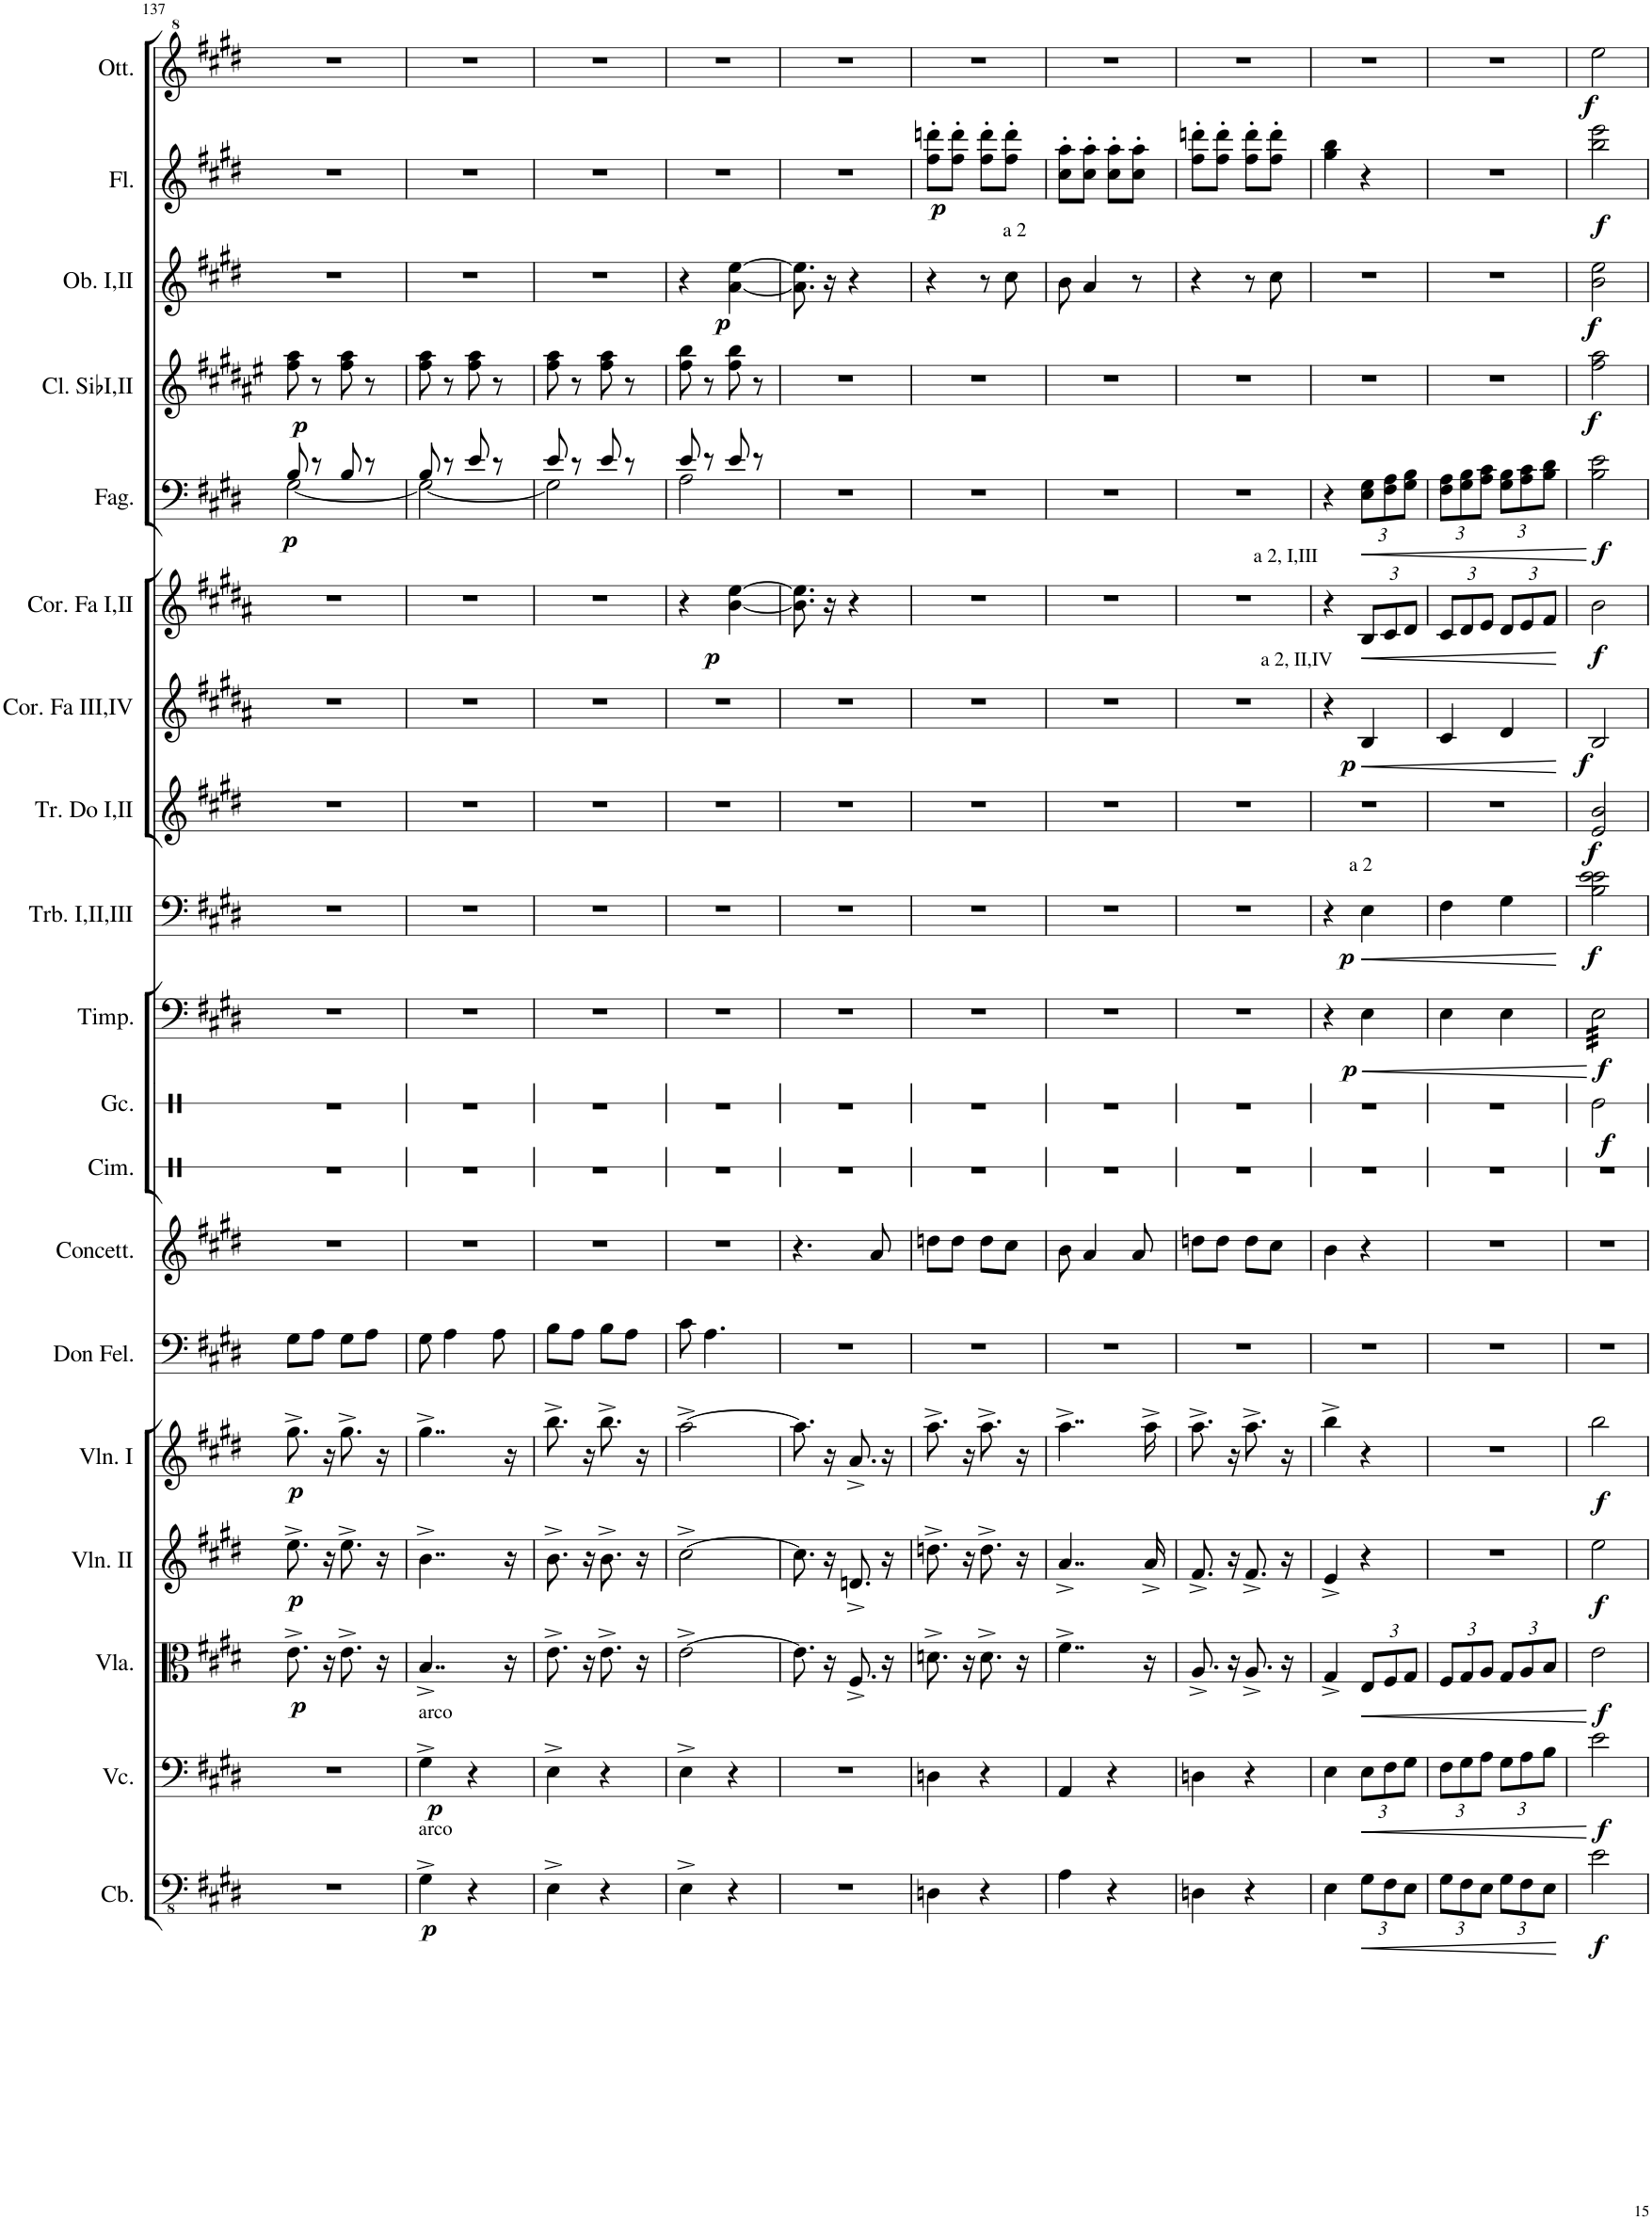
**kern	**dynam	**kern	**dynam	**kern	**dynam	**kern	**dynam	**kern	**dynam	**kern	**kern	**kern	**kern	**dynam	**kern	**dynam	**kern	**dynam	**kern	**dynam	**kern	**dynam	**kern	**dynam	**kern	**dynam	**kern	**dynam	**kern	**dynam	**kern	**dynam	**kern	**dynam
*part19	*part19	*part18	*part18	*part17	*part17	*part16	*part16	*part15	*part15	*part14	*part13	*part12	*part11	*part11	*part10	*part10	*part9	*part9	*part8	*part8	*part7	*part7	*part6	*part6	*part5	*part5	*part4	*part4	*part3	*part3	*part2	*part2	*part1	*part1
*staff19	*staff19	*staff18	*staff18	*staff17	*staff17	*staff16	*staff16	*staff15	*staff15	*staff14	*staff13	*staff12	*staff11	*staff11	*staff10	*staff10	*staff9	*staff9	*staff8	*staff8	*staff7	*staff7	*staff6	*staff6	*staff5	*staff5	*staff4	*staff4	*staff3	*staff3	*staff2	*staff2	*staff1	*staff1
*I"Contrabbasso	*	*I"Violoncello	*	*I"Viola	*	*I"Violino II	*	*I"Violino I	*	*I"Don Felice	*I"Concettina	*I"Cimbali	*I"Grancassa	*	*I"Timpani	*	*I"Trombone I,II,III	*	*I"Tromba in Do I,II	*	*I"Corno in Fa III,IV	*	*I"Corno in Fa I,II	*	*I"Fagotto I,II	*	*I"Clarinetto in Sib I,II	*	*I"Oboe I,II	*	*I"Flauto	*	*I"Ottavino	*
*I'Cb.	*	*I'Vc.	*	*I'Vla.	*	*I'Vln. II	*	*I'Vln. I	*	*I'Don Fel.	*I'Concett.	*I'Cim.	*I'Gc.	*	*I'Timp.	*	*I'Trb. I,II,III	*	*I'Tr. Do I,II	*	*I'Cor. Fa III,IV	*	*I'Cor. Fa I,II	*	*I'Fag.	*	*I'Cl. SibI,II	*	*I'Ob. I,II	*	*I'Fl.	*	*I'Ott.	*
!!LO:PB:g=z
*clefFv4	*	*clefF4	*	*clefC3	*	*clefG2	*	*clefG2	*	*clefF4	*clefG2	*clefX	*clefX	*	*clefF4	*	*clefF4	*	*clefG2	*	*clefG2	*	*clefG2	*	*clefF4	*	*clefG2	*	*clefG2	*	*clefG2	*	*clefG^2	*
*	*	*	*	*	*	*	*	*	*	*	*	*	*	*	*	*	*	*	*	*	*Trd4c7	*	*Trd4c7	*	*	*	*Trd1c2	*	*	*	*	*	*Trd-7c-12	*
*k[f#c#g#d#]	*	*k[f#c#g#d#]	*	*k[f#c#g#d#]	*	*k[f#c#g#d#]	*	*k[f#c#g#d#]	*	*k[f#c#g#d#]	*k[f#c#g#d#]	*k[]	*k[]	*	*k[f#c#g#d#]	*	*k[f#c#g#d#]	*	*k[f#c#g#d#]	*	*k[f#c#g#d#a#]	*	*k[f#c#g#d#a#]	*	*k[f#c#g#d#]	*	*k[f#c#g#d#a#e#]	*	*k[f#c#g#d#]	*	*k[f#c#g#d#]	*	*k[f#c#g#d#]	*
*M2/4	*	*M2/4	*	*M2/4	*	*M2/4	*	*M2/4	*	*M2/4	*M2/4	*M2/4	*M2/4	*	*M2/4	*	*M2/4	*	*M2/4	*	*M2/4	*	*M2/4	*	*M2/4	*	*M2/4	*	*M2/4	*	*M2/4	*	*M2/4	*
=137	=137	=137	=137	=137	=137	=137	=137	=137	=137	=137	=137	=137	=137	=137	=137	=137	=137	=137	=137	=137	=137	=137	=137	=137	=137	=137	=137	=137	=137	=137	=137	=137	=137	=137
*	*	*	*	*	*	*	*	*	*	*	*	*	*	*	*	*	*	*	*	*	*	*	*	*	*^	*	*	*	*	*	*	*	*	*
!	!	!	!	!	!LO:DY:b	!	!LO:DY:b	!	!LO:DY:b	!	!	!	!	!	!	!	!	!	!	!	!	!	!	!	!	!	!LO:DY:b	!	!LO:DY:b	!	!	!	!	!	!
2r	.	2r	.	8.e^\	p	8.ee^\	p	8.gg#^\	p	8G#\L	2r	2r	2r	.	2r	.	2r	.	2r	.	2r	.	2r	.	8B/	[2G#\	p	8ff#\ 8aa#\	p	2r	.	2r	.	2r	.
.	.	.	.	.	.	.	.	.	.	8A\J	.	.	.	.	.	.	.	.	.	.	.	.	.	.	8r	.	.	8r	.	.	.	.	.	.	.
.	.	.	.	16r	.	16r	.	16r	.	.	.	.	.	.	.	.	.	.	.	.	.	.	.	.	.	.	.	.	.	.	.	.	.	.	.
.	.	.	.	8.e^\	.	8.ee^\	.	8.gg#^\	.	8G#\L	.	.	.	.	.	.	.	.	.	.	.	.	.	.	8B/	.	.	8ff#\ 8aa#\	.	.	.	.	.	.	.
.	.	.	.	.	.	.	.	.	.	8A\J	.	.	.	.	.	.	.	.	.	.	.	.	.	.	8r	.	.	8r	.	.	.	.	.	.	.
.	.	.	.	16r	.	16r	.	16r	.	.	.	.	.	.	.	.	.	.	.	.	.	.	.	.	.	.	.	.	.	.	.	.	.	.	.
=138	=138	=138	=138	=138	=138	=138	=138	=138	=138	=138	=138	=138	=138	=138	=138	=138	=138	=138	=138	=138	=138	=138	=138	=138	=138	=138	=138	=138	=138	=138	=138	=138	=138	=138	=138
!	!	!LO:TX:a:t=arco	!	!	!	!	!	!	!	!	!	!	!	!	!	!	!	!	!	!	!	!	!	!	!	!	!	!	!	!	!	!	!	!	!
!LO:TX:a:t=arco	!	!	!	!	!	!	!	!	!	!	!	!	!	!	!	!	!	!	!	!	!	!	!	!	!	!	!	!	!	!	!	!	!	!	!
!	!LO:DY:b	!	!LO:DY:b	!	!	!	!	!	!	!	!	!	!	!	!	!	!	!	!	!	!	!	!	!	!	!	!	!	!	!	!	!	!	!	!
4GG#^\	p	4G#^\	p	4..B^/	.	4..b^\	.	4..gg#^\	.	8G#\	2r	2r	2r	.	2r	.	2r	.	2r	.	2r	.	2r	.	8B/	2G#\_	.	8ff#\ 8aa#\	.	2r	.	2r	.	2r	.
.	.	.	.	.	.	.	.	.	.	4A\	.	.	.	.	.	.	.	.	.	.	.	.	.	.	8r	.	.	8r	.	.	.	.	.	.	.
4r	.	4r	.	.	.	.	.	.	.	.	.	.	.	.	.	.	.	.	.	.	.	.	.	.	8e/	.	.	8ff#\ 8aa#\	.	.	.	.	.	.	.
.	.	.	.	.	.	.	.	.	.	8A\	.	.	.	.	.	.	.	.	.	.	.	.	.	.	8r	.	.	8r	.	.	.	.	.	.	.
.	.	.	.	16r	.	16r	.	16r	.	.	.	.	.	.	.	.	.	.	.	.	.	.	.	.	.	.	.	.	.	.	.	.	.	.	.
=139	=139	=139	=139	=139	=139	=139	=139	=139	=139	=139	=139	=139	=139	=139	=139	=139	=139	=139	=139	=139	=139	=139	=139	=139	=139	=139	=139	=139	=139	=139	=139	=139	=139	=139	=139
4EE^\	.	4E^\	.	8.e^\	.	8.b^\	.	8.bb^\	.	8B\L	2r	2r	2r	.	2r	.	2r	.	2r	.	2r	.	2r	.	8e/	2G#\]	.	8ff#\ 8aa#\	.	2r	.	2r	.	2r	.
.	.	.	.	.	.	.	.	.	.	8A\J	.	.	.	.	.	.	.	.	.	.	.	.	.	.	8r	.	.	8r	.	.	.	.	.	.	.
.	.	.	.	16r	.	16r	.	16r	.	.	.	.	.	.	.	.	.	.	.	.	.	.	.	.	.	.	.	.	.	.	.	.	.	.	.
4r	.	4r	.	8.e^\	.	8.b^\	.	8.bb^\	.	8B\L	.	.	.	.	.	.	.	.	.	.	.	.	.	.	8e/	.	.	8ff#\ 8aa#\	.	.	.	.	.	.	.
.	.	.	.	.	.	.	.	.	.	8A\J	.	.	.	.	.	.	.	.	.	.	.	.	.	.	8r	.	.	8r	.	.	.	.	.	.	.
.	.	.	.	16r	.	16r	.	16r	.	.	.	.	.	.	.	.	.	.	.	.	.	.	.	.	.	.	.	.	.	.	.	.	.	.	.
=140	=140	=140	=140	=140	=140	=140	=140	=140	=140	=140	=140	=140	=140	=140	=140	=140	=140	=140	=140	=140	=140	=140	=140	=140	=140	=140	=140	=140	=140	=140	=140	=140	=140	=140	=140
*	*	*	*	*	*	*	*	*	*	*	*	*	*	*	*	*	*	*	*	*	*	*	*^	*	*	*	*	*	*	*	*	*	*	*	*
4EE^\	.	4E^\	.	[2e^\	.	[2cc#^\	.	[2aa^\	.	8c#\	2r	2r	2r	.	2r	.	2r	.	2r	.	2r	.	4r	8ryy	.	8e/	2A\	.	8ff#\ 8bb\	.	4r	.	2r	.	2r	.
!	!	!	!	!	!	!	!	!	!	!	!	!	!	!	!	!	!	!	!	!	!	!	!	!	!LO:DY:b	!	!	!	!	!	!	!	!	!	!	!
.	.	.	.	.	.	.	.	.	.	4.A\	.	.	.	.	.	.	.	.	.	.	.	.	.	4.ryy	p	8r	.	.	8r	.	.	.	.	.	.	.
!	!	!	!	!	!	!	!	!	!	!	!	!	!	!	!	!	!	!	!	!	!	!	!	!	!	!	!	!	!	!	!	!LO:DY:b	!	!	!	!
4r	.	4r	.	.	.	.	.	.	.	.	.	.	.	.	.	.	.	.	.	.	.	.	[4b\ [4ee\	.	.	8e/	.	.	8ff#\ 8bb\	.	[4a\ [4ee\	p	.	.	.	.
.	.	.	.	.	.	.	.	.	.	.	.	.	.	.	.	.	.	.	.	.	.	.	.	.	.	8r	.	.	8r	.	.	.	.	.	.	.
*	*	*	*	*	*	*	*	*	*	*	*	*	*	*	*	*	*	*	*	*	*	*	*v	*v	*	*	*	*	*	*	*	*	*	*	*	*
*	*	*	*	*	*	*	*	*	*	*	*	*	*	*	*	*	*	*	*	*	*	*	*	*	*v	*v	*	*	*	*	*	*	*	*	*
=141	=141	=141	=141	=141	=141	=141	=141	=141	=141	=141	=141	=141	=141	=141	=141	=141	=141	=141	=141	=141	=141	=141	=141	=141	=141	=141	=141	=141	=141	=141	=141	=141	=141	=141
2r	.	2r	.	8.e\]	.	8.cc#\]	.	8.aa\]	.	2r	4.r	2r	2r	.	2r	.	2r	.	2r	.	2r	.	8.b\] 8.ee\]	.	2r	.	2r	.	8.a\] 8.ee\]	.	2r	.	2r	.
.	.	.	.	16r	.	16r	.	16r	.	.	.	.	.	.	.	.	.	.	.	.	.	.	16r	.	.	.	.	.	16r	.	.	.	.	.
.	.	.	.	8.F#^/	.	8.dn^/	.	8.a^/	.	.	.	.	.	.	.	.	.	.	.	.	.	.	4r	.	.	.	.	.	4r	.	.	.	.	.
.	.	.	.	.	.	.	.	.	.	.	8a/	.	.	.	.	.	.	.	.	.	.	.	.	.	.	.	.	.	.	.	.	.	.	.
.	.	.	.	16r	.	16r	.	16r	.	.	.	.	.	.	.	.	.	.	.	.	.	.	.	.	.	.	.	.	.	.	.	.	.	.
=142	=142	=142	=142	=142	=142	=142	=142	=142	=142	=142	=142	=142	=142	=142	=142	=142	=142	=142	=142	=142	=142	=142	=142	=142	=142	=142	=142	=142	=142	=142	=142	=142	=142	=142
!	!	!	!	!	!	!	!	!	!	!	!	!	!	!	!	!	!	!	!	!	!	!	!	!	!	!	!	!	!	!	!	!LO:DY:b	!	!
4DDn\	.	4Dn\	.	8.dn^\	.	8.ddn^\	.	8.aa^\	.	2r	8ddn\L	2r	2r	.	2r	.	2r	.	2r	.	2r	.	2r	.	2r	.	2r	.	4r	.	8ff#\' 8dddn\'L	p	2r	.
.	.	.	.	.	.	.	.	.	.	.	8dd\J	.	.	.	.	.	.	.	.	.	.	.	.	.	.	.	.	.	.	.	8ff#\' 8ddd\'J	.	.	.
.	.	.	.	16r	.	16r	.	16r	.	.	.	.	.	.	.	.	.	.	.	.	.	.	.	.	.	.	.	.	.	.	.	.	.	.
4r	.	4r	.	8.d^\	.	8.dd^\	.	8.aa^\	.	.	8dd\L	.	.	.	.	.	.	.	.	.	.	.	.	.	.	.	.	.	8r	.	8ff#\' 8ddd\'L	.	.	.
!	!	!	!	!	!	!	!	!	!	!	!	!	!	!	!	!	!	!	!	!	!	!	!	!	!	!	!	!	!LO:TX:a:t=a 2	!	!	!	!	!
.	.	.	.	.	.	.	.	.	.	.	8cc#\J	.	.	.	.	.	.	.	.	.	.	.	.	.	.	.	.	.	8cc#\	.	8ff#\' 8ddd\'J	.	.	.
.	.	.	.	16r	.	16r	.	16r	.	.	.	.	.	.	.	.	.	.	.	.	.	.	.	.	.	.	.	.	.	.	.	.	.	.
=143	=143	=143	=143	=143	=143	=143	=143	=143	=143	=143	=143	=143	=143	=143	=143	=143	=143	=143	=143	=143	=143	=143	=143	=143	=143	=143	=143	=143	=143	=143	=143	=143	=143	=143
4AA\	.	4AA/	.	4..f#^\	.	4..a^/	.	4..aa^\	.	2r	8b\	2r	2r	.	2r	.	2r	.	2r	.	2r	.	2r	.	2r	.	2r	.	8b\	.	8cc#\' 8aa\'L	.	2r	.
.	.	.	.	.	.	.	.	.	.	.	4a/	.	.	.	.	.	.	.	.	.	.	.	.	.	.	.	.	.	4a/	.	8cc#\' 8aa\'J	.	.	.
4r	.	4r	.	.	.	.	.	.	.	.	.	.	.	.	.	.	.	.	.	.	.	.	.	.	.	.	.	.	.	.	8cc#\' 8aa\'L	.	.	.
.	.	.	.	.	.	.	.	.	.	.	8a/	.	.	.	.	.	.	.	.	.	.	.	.	.	.	.	.	.	8r	.	8cc#\' 8aa\'J	.	.	.
.	.	.	.	16r	.	16a^/	.	16aa^\	.	.	.	.	.	.	.	.	.	.	.	.	.	.	.	.	.	.	.	.	.	.	.	.	.	.
=144	=144	=144	=144	=144	=144	=144	=144	=144	=144	=144	=144	=144	=144	=144	=144	=144	=144	=144	=144	=144	=144	=144	=144	=144	=144	=144	=144	=144	=144	=144	=144	=144	=144	=144
4DDn\	.	4Dn\	.	8.A^/	.	8.f#^/	.	8.aa^\	.	2r	8ddn\L	2r	2r	.	2r	.	2r	.	2r	.	2r	.	2r	.	2r	.	2r	.	4r	.	8ff#\' 8dddn\'L	.	2r	.
.	.	.	.	.	.	.	.	.	.	.	8dd\J	.	.	.	.	.	.	.	.	.	.	.	.	.	.	.	.	.	.	.	8ff#\' 8ddd\'J	.	.	.
.	.	.	.	16r	.	16r	.	16r	.	.	.	.	.	.	.	.	.	.	.	.	.	.	.	.	.	.	.	.	.	.	.	.	.	.
4r	.	4r	.	8.A^/	.	8.f#^/	.	8.aa^\	.	.	8dd\L	.	.	.	.	.	.	.	.	.	.	.	.	.	.	.	.	.	8r	.	8ff#\' 8ddd\'L	.	.	.
.	.	.	.	.	.	.	.	.	.	.	8cc#\J	.	.	.	.	.	.	.	.	.	.	.	.	.	.	.	.	.	8cc#\	.	8ff#\' 8ddd\'J	.	.	.
.	.	.	.	16r	.	16r	.	16r	.	.	.	.	.	.	.	.	.	.	.	.	.	.	.	.	.	.	.	.	.	.	.	.	.	.
=145	=145	=145	=145	=145	=145	=145	=145	=145	=145	=145	=145	=145	=145	=145	=145	=145	=145	=145	=145	=145	=145	=145	=145	=145	=145	=145	=145	=145	=145	=145	=145	=145	=145	=145
4EE\	.	4E\	.	4G#^/	.	4e^/	.	4bb^\	.	2r	4b\	2r	2r	.	4r	.	4r	.	2r	.	4r	.	4r	.	4r	.	2r	.	2r	.	4gg#\ 4bb\	.	2r	.
*Xbrackettup	*	*	*	*	*	*	*	*	*	*	*	*	*	*	*	*	*	*	*	*	*	*	*	*	*	*	*	*	*	*	*	*	*	*
!	!LO:HP:b	!	!	!	!	!	!	!	!	!	!	!	!	!	!	!	!	!	!	!	!	!	!	!	!	!	!	!	!	!	!	!	!	!
*	*	*Xbrackettup	*	*	*	*	*	*	*	*	*	*	*	*	*	*	*	*	*	*	*	*	*	*	*	*	*	*	*	*	*	*	*	*
!	!	!	!LO:HP:b	!	!	!	!	!	!	!	!	!	!	!	!	!	!	!	!	!	!	!	!	!	!	!	!	!	!	!	!	!	!	!
*	*	*	*	*Xbrackettup	*	*	*	*	*	*	*	*	*	*	*	*	*	*	*	*	*	*	*	*	*	*	*	*	*	*	*	*	*	*
!	!	!	!	!	!LO:HP:b	!	!	!	!	!	!	!	!	!	!	!LO:HP:b	!	!LO:HP:b	!	!	!	!LO:HP:b	!	!	!	!	!	!	!	!	!	!	!	!
*	*	*	*	*	*	*	*	*	*	*	*	*	*	*	*	*	*	*	*	*	*	*	*Xbrackettup	*	*	*	*	*	*	*	*	*	*	*
!	!	!	!	!	!	!	!	!	!	!	!	!	!	!	!	!	!	!	!	!	!	!	!	!LO:HP:b	!	!	!	!	!	!	!	!	!	!
*	*	*	*	*	*	*	*	*	*	*	*	*	*	*	*	*	*	*	*	*	*	*	*	*	*Xbrackettup	*	*	*	*	*	*	*	*	*
!	!	!	!	!	!	!	!	!	!	!	!	!	!	!	!	!	!	!	!	!	!	!	!LO:TX:a:t=a 2, I,III	!	!	!	!	!	!	!	!	!	!	!
!	!	!	!	!	!	!	!	!	!	!	!	!	!	!	!	!	!	!	!	!	!LO:TX:a:t=a 2, II,IV	!	!	!	!	!	!	!	!	!	!	!	!	!
!	!	!	!	!	!	!	!	!	!	!	!	!	!	!	!	!	!LO:TX:a:t=a 2	!	!	!	!	!	!	!	!	!	!	!	!	!	!	!	!	!
!	!	!	!	!	!	!	!	!	!	!	!	!	!	!	!	!LO:DY:n=1:b	!	!LO:DY:n=1:b	!	!	!	!LO:DY:n=1:b	!	!	!	!LO:HP:b	!	!	!	!	!	!	!	!
12GG#\L	<	12E\L	<	12E/L	<	4r	.	4r	.	.	4r	.	.	.	4E\	< p	4E\	< p	.	.	4B/	< p	12B/L	<	12E\ 12G#\L	<	.	.	.	.	4r	.	.	.
12FF#\	.	12F#\	.	12F#/	.	.	.	.	.	.	.	.	.	.	.	.	.	.	.	.	.	.	12c#/	.	12F#\ 12A\	.	.	.	.	.	.	.	.	.
12EE\J	.	12G#\J	.	12G#/J	.	.	.	.	.	.	.	.	.	.	.	.	.	.	.	.	.	.	12d#/J	.	12G#\ 12B\J	.	.	.	.	.	.	.	.	.
=146	=146	=146	=146	=146	=146	=146	=146	=146	=146	=146	=146	=146	=146	=146	=146	=146	=146	=146	=146	=146	=146	=146	=146	=146	=146	=146	=146	=146	=146	=146	=146	=146	=146	=146
12GG#\L	.	12F#\L	.	12F#/L	.	2r	.	2r	.	2r	2r	2r	2r	.	4E\	.	4F#\	.	2r	.	4c#/	.	12c#/L	.	12F#\ 12A\L	.	2r	.	2r	.	2r	.	2r	.
12FF#\	.	12G#\	.	12G#/	.	.	.	.	.	.	.	.	.	.	.	.	.	.	.	.	.	.	12d#/	.	12G#\ 12B\	.	.	.	.	.	.	.	.	.
12EE\J	.	12A\J	.	12A/J	.	.	.	.	.	.	.	.	.	.	.	.	.	.	.	.	.	.	12e/J	.	12A\ 12c#\J	.	.	.	.	.	.	.	.	.
12GG#\L	.	12G#\L	.	12G#/L	.	.	.	.	.	.	.	.	.	.	4E\	.	4G#\	.	.	.	4d#/	.	12d#/L	.	12G#\ 12B\L	.	.	.	.	.	.	.	.	.
12FF#\	.	12A\	.	12A/	.	.	.	.	.	.	.	.	.	.	.	.	.	.	.	.	.	.	12e/	.	12A\ 12c#\	.	.	.	.	.	.	.	.	.
12EE\J	.	12B\J	.	12B/J	.	.	.	.	.	.	.	.	.	.	.	.	.	.	.	.	.	.	12f#/J	.	12B\ 12d#\J	.	.	.	.	.	.	.	.	.
.	[	.	[	.	[	.	.	.	.	.	.	.	.	.	.	[	.	[	.	.	.	[	.	[	.	[	.	.	.	.	.	.	.	.
=147	=147	=147	=147	=147	=147	=147	=147	=147	=147	=147	=147	=147	=147	=147	=147	=147	=147	=147	=147	=147	=147	=147	=147	=147	=147	=147	=147	=147	=147	=147	=147	=147	=147	=147
!	!LO:DY:b	!	!LO:DY:b	!	!LO:DY:b	!	!LO:DY:b	!	!LO:DY:b	!	!	!	!	!LO:DY:b	!	!LO:DY:b	!	!LO:DY:b	!	!LO:DY:b	!	!LO:DY:b	!	!LO:DY:b	!	!LO:DY:b	!	!LO:DY:b	!	!LO:DY:b	!	!LO:DY:b	!	!LO:DY:b
*	*	*	*	*	*	*	*	*	*	*	*	*	*	*	*tremolo	*	*	*	*	*	*	*	*	*	*	*	*	*	*	*	*	*	*	*
2E\	f	2e\	f	2e\	f	2ee\	f	2bb\	f	2r	2r	2r	2Re\	f	32E\LLL	f	2B\ 2e\ 2e\	f	2e/ 2b/	f	2B/	f	2b\	f	2B\ 2e\	f	2ff#\ 2aa#\	f	2b\ 2ee\	f	2bb\ 2eee\	f	2eee\	f
.	.	.	.	.	.	.	.	.	.	.	.	.	.	.	32E\	.	.	.	.	.	.	.	.	.	.	.	.	.	.	.	.	.	.	.
.	.	.	.	.	.	.	.	.	.	.	.	.	.	.	32E\	.	.	.	.	.	.	.	.	.	.	.	.	.	.	.	.	.	.	.
.	.	.	.	.	.	.	.	.	.	.	.	.	.	.	32E\	.	.	.	.	.	.	.	.	.	.	.	.	.	.	.	.	.	.	.
.	.	.	.	.	.	.	.	.	.	.	.	.	.	.	32E\	.	.	.	.	.	.	.	.	.	.	.	.	.	.	.	.	.	.	.
.	.	.	.	.	.	.	.	.	.	.	.	.	.	.	32E\	.	.	.	.	.	.	.	.	.	.	.	.	.	.	.	.	.	.	.
.	.	.	.	.	.	.	.	.	.	.	.	.	.	.	32E\	.	.	.	.	.	.	.	.	.	.	.	.	.	.	.	.	.	.	.
.	.	.	.	.	.	.	.	.	.	.	.	.	.	.	32E\	.	.	.	.	.	.	.	.	.	.	.	.	.	.	.	.	.	.	.
.	.	.	.	.	.	.	.	.	.	.	.	.	.	.	32E\	.	.	.	.	.	.	.	.	.	.	.	.	.	.	.	.	.	.	.
.	.	.	.	.	.	.	.	.	.	.	.	.	.	.	32E\	.	.	.	.	.	.	.	.	.	.	.	.	.	.	.	.	.	.	.
.	.	.	.	.	.	.	.	.	.	.	.	.	.	.	32E\	.	.	.	.	.	.	.	.	.	.	.	.	.	.	.	.	.	.	.
.	.	.	.	.	.	.	.	.	.	.	.	.	.	.	32E\	.	.	.	.	.	.	.	.	.	.	.	.	.	.	.	.	.	.	.
.	.	.	.	.	.	.	.	.	.	.	.	.	.	.	32E\	.	.	.	.	.	.	.	.	.	.	.	.	.	.	.	.	.	.	.
.	.	.	.	.	.	.	.	.	.	.	.	.	.	.	32E\	.	.	.	.	.	.	.	.	.	.	.	.	.	.	.	.	.	.	.
.	.	.	.	.	.	.	.	.	.	.	.	.	.	.	32E\	.	.	.	.	.	.	.	.	.	.	.	.	.	.	.	.	.	.	.
.	.	.	.	.	.	.	.	.	.	.	.	.	.	.	32E\JJJ	.	.	.	.	.	.	.	.	.	.	.	.	.	.	.	.	.	.	.
*	*	*	*	*	*	*	*	*	*	*	*	*	*	*	*Xtremolo	*	*	*	*	*	*	*	*	*	*	*	*	*	*	*	*	*	*	*
=	=	=	=	=	=	=	=	=	=	=	=	=	=	=	=	=	=	=	=	=	=	=	=	=	=	=	=	=	=	=	=	=	=	=
*-	*-	*-	*-	*-	*-	*-	*-	*-	*-	*-	*-	*-	*-	*-	*-	*-	*-	*-	*-	*-	*-	*-	*-	*-	*-	*-	*-	*-	*-	*-	*-	*-	*-	*-
